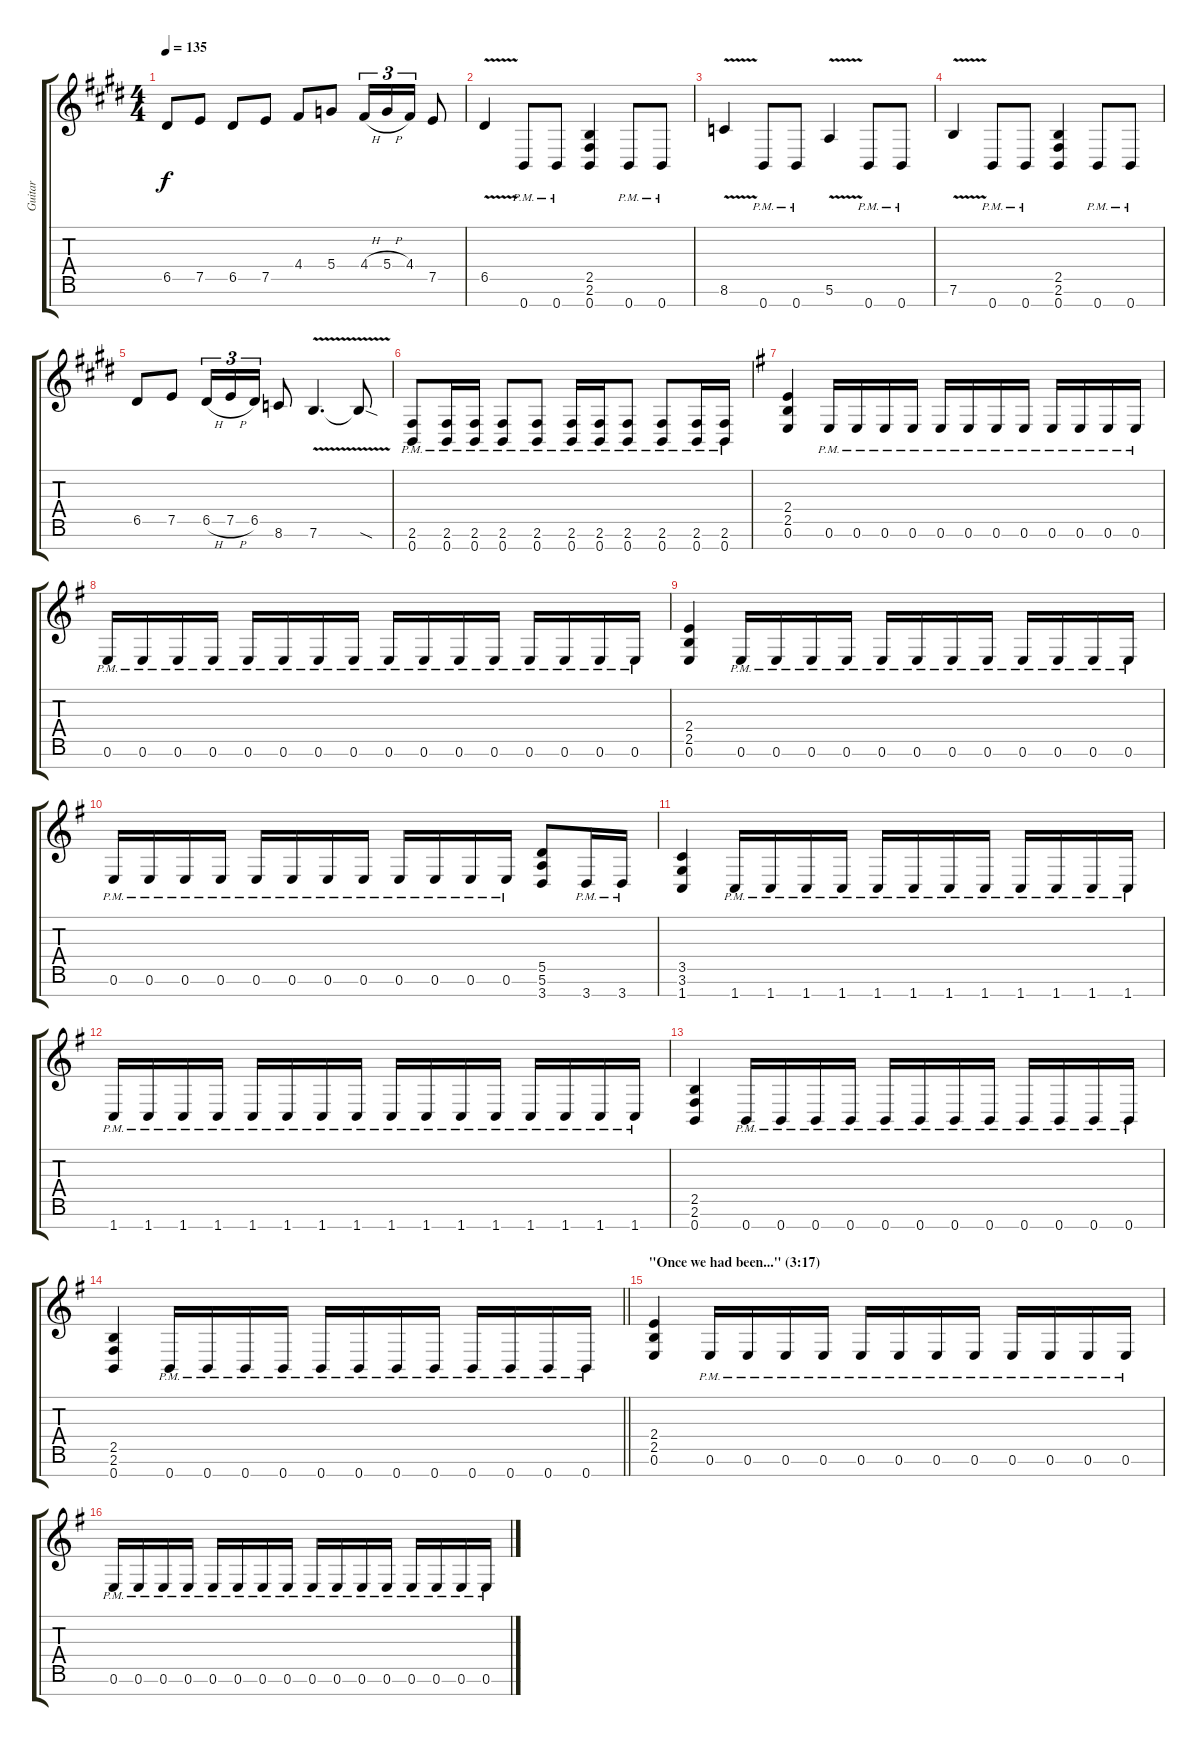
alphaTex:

\track ("Guitar" "Guitar") {instrument distortionguitar}
\staff {score tabs}
\tuning (E4 B3 G3 D3 A2 E2 B1) {hide}
\ts (4 4)
\tempo 135
\clef g2
\ks c#minor
6.5.8{dy f} 7.5.8 6.5.8 7.5.8 4.4.8 5.4.8 4.4{h}.16{tu (3 2)} 5.4{h}.16{tu (3 2)} 4.4.16{tu (3 2)} 7.5.8 |
6.5{v}.4 0.7{pm}.8 0.7{pm}.8 (2.5 2.6 0.7).4 0.7{pm}.8 0.7{pm}.8 |
8.6{v}.4 0.7{pm}.8 0.7{pm}.8 5.6{v}.4 0.7{pm}.8 0.7{pm}.8 |
7.6{v}.4 0.7{pm}.8 0.7{pm}.8 (2.5 2.6 0.7).4 0.7{pm}.8 0.7{pm}.8 |
6.5.8 7.5.8 6.5{h}.16{tu (3 2)} 7.5{h}.16{tu (3 2)} 6.5.16{tu (3 2)} 8.6.8 7.6{v}.4{d} 7.6{sod t}.8 |
(2.6{pm} 0.7{pm}).8 (2.6{pm} 0.7{pm}).16 (2.6{pm} 0.7{pm}).16 (2.6{pm} 0.7{pm}).8 (2.6{pm} 0.7{pm}).8 (2.6{pm} 0.7{pm}).16 (2.6{pm} 0.7{pm}).16 (2.6{pm} 0.7{pm}).8 (2.6{pm} 0.7{pm}).8 (2.6{pm} 0.7{pm}).16 (2.6{pm} 0.7{pm}).16 |
\ks eminor
(2.4 2.5 0.6).4 0.6{pm}.16 0.6{pm}.16 0.6{pm}.16 0.6{pm}.16 0.6{pm}.16 0.6{pm}.16 0.6{pm}.16 0.6{pm}.16 0.6{pm}.16 0.6{pm}.16 0.6{pm}.16 0.6{pm}.16 |
0.6{pm}.16 0.6{pm}.16 0.6{pm}.16 0.6{pm}.16 0.6{pm}.16 0.6{pm}.16 0.6{pm}.16 0.6{pm}.16 0.6{pm}.16 0.6{pm}.16 0.6{pm}.16 0.6{pm}.16 0.6{pm}.16 0.6{pm}.16 0.6{pm}.16 0.6{pm}.16 |
(2.4 2.5 0.6).4 0.6{pm}.16 0.6{pm}.16 0.6{pm}.16 0.6{pm}.16 0.6{pm}.16 0.6{pm}.16 0.6{pm}.16 0.6{pm}.16 0.6{pm}.16 0.6{pm}.16 0.6{pm}.16 0.6{pm}.16 |
0.6{pm}.16 0.6{pm}.16 0.6{pm}.16 0.6{pm}.16 0.6{pm}.16 0.6{pm}.16 0.6{pm}.16 0.6{pm}.16 0.6{pm}.16 0.6{pm}.16 0.6{pm}.16 0.6{pm}.16 (5.5 5.6 3.7).8 3.7{pm}.16 3.7{pm}.16 |
(3.5 3.6 1.7).4 1.7{pm}.16 1.7{pm}.16 1.7{pm}.16 1.7{pm}.16 1.7{pm}.16 1.7{pm}.16 1.7{pm}.16 1.7{pm}.16 1.7{pm}.16 1.7{pm}.16 1.7{pm}.16 1.7{pm}.16 |
1.7{pm}.16 1.7{pm}.16 1.7{pm}.16 1.7{pm}.16 1.7{pm}.16 1.7{pm}.16 1.7{pm}.16 1.7{pm}.16 1.7{pm}.16 1.7{pm}.16 1.7{pm}.16 1.7{pm}.16 1.7{pm}.16 1.7{pm}.16 1.7{pm}.16 1.7{pm}.16 |
(2.5 2.6 0.7).4 0.7{pm}.16 0.7{pm}.16 0.7{pm}.16 0.7{pm}.16 0.7{pm}.16 0.7{pm}.16 0.7{pm}.16 0.7{pm}.16 0.7{pm}.16 0.7{pm}.16 0.7{pm}.16 0.7{pm}.16 |
\barLineRight lightlight
(2.5 2.6 0.7).4 0.7{pm}.16 0.7{pm}.16 0.7{pm}.16 0.7{pm}.16 0.7{pm}.16 0.7{pm}.16 0.7{pm}.16 0.7{pm}.16 0.7{pm}.16 0.7{pm}.16 0.7{pm}.16 0.7{pm}.16 |
\section ("" "\"Once we had been...\" (3:17)")
(2.4 2.5 0.6).4 0.6{pm}.16 0.6{pm}.16 0.6{pm}.16 0.6{pm}.16 0.6{pm}.16 0.6{pm}.16 0.6{pm}.16 0.6{pm}.16 0.6{pm}.16 0.6{pm}.16 0.6{pm}.16 0.6{pm}.16 |
0.6{pm}.16 0.6{pm}.16 0.6{pm}.16 0.6{pm}.16 0.6{pm}.16 0.6{pm}.16 0.6{pm}.16 0.6{pm}.16 0.6{pm}.16 0.6{pm}.16 0.6{pm}.16 0.6{pm}.16 0.6{pm}.16 0.6{pm}.16 0.6{pm}.16 0.6{pm}.16
